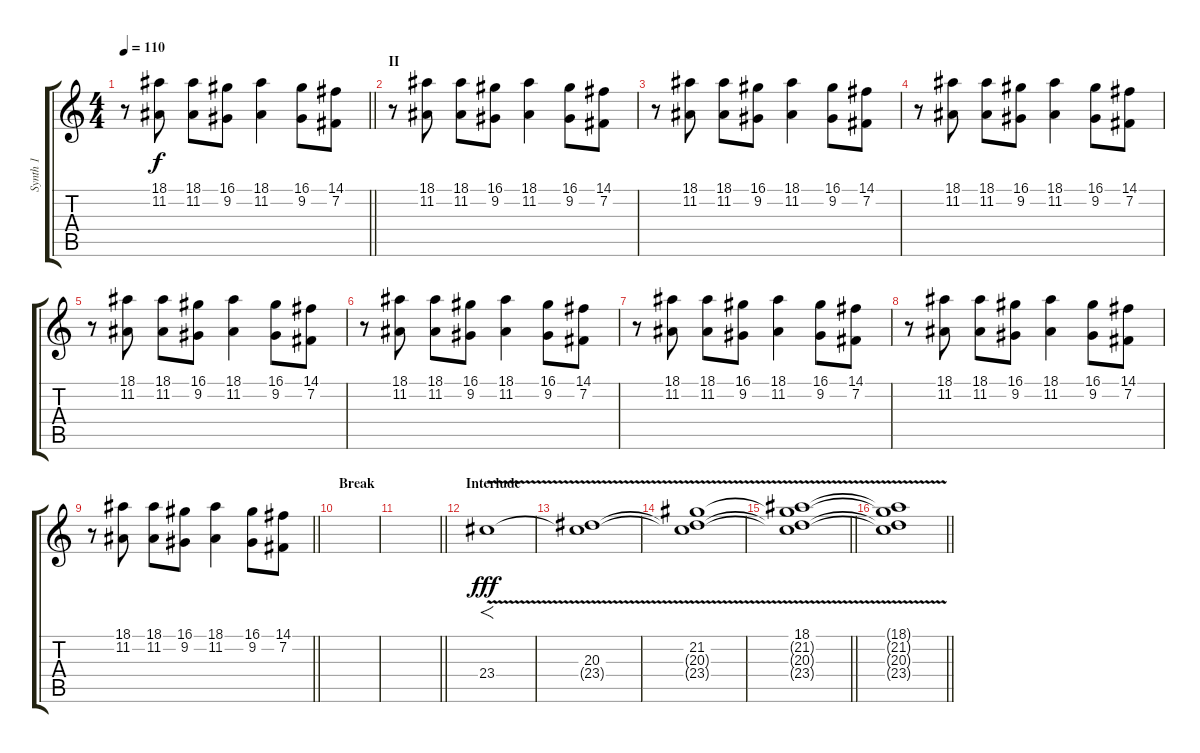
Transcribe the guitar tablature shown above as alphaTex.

\track ("Synth 1" "Synth 1") {instrument vibraphone}
\staff {score tabs}
\tuning (E4 B3 G3 D3 A2 D2) {hide}
\ts (4 4)
\tempo 110
\clef g2
\barLineRight lightlight
\ks c
r.8{dy f} (18.1 11.2).8 (18.1 11.2).8 (16.1 9.2).8 (18.1 11.2).4 (16.1 9.2).8 (14.1 7.2).8 |
\section ("" "II")
r.8 (18.1 11.2).8 (18.1 11.2).8 (16.1 9.2).8 (18.1 11.2).4 (16.1 9.2).8 (14.1 7.2).8 |
r.8 (18.1 11.2).8 (18.1 11.2).8 (16.1 9.2).8 (18.1 11.2).4 (16.1 9.2).8 (14.1 7.2).8 |
r.8 (18.1 11.2).8 (18.1 11.2).8 (16.1 9.2).8 (18.1 11.2).4 (16.1 9.2).8 (14.1 7.2).8 |
r.8 (18.1 11.2).8 (18.1 11.2).8 (16.1 9.2).8 (18.1 11.2).4 (16.1 9.2).8 (14.1 7.2).8 |
r.8 (18.1 11.2).8 (18.1 11.2).8 (16.1 9.2).8 (18.1 11.2).4 (16.1 9.2).8 (14.1 7.2).8 |
r.8 (18.1 11.2).8 (18.1 11.2).8 (16.1 9.2).8 (18.1 11.2).4 (16.1 9.2).8 (14.1 7.2).8 |
r.8 (18.1 11.2).8 (18.1 11.2).8 (16.1 9.2).8 (18.1 11.2).4 (16.1 9.2).8 (14.1 7.2).8 |
\barLineRight lightlight
r.8 (18.1 11.2).8 (18.1 11.2).8 (16.1 9.2).8 (18.1 11.2).4 (16.1 9.2).8 (14.1 7.2).8 |
\section ("" "Break")
|
\barLineRight lightlight
|
\section ("" "Interlude")
23.4{v}.1{f dy fff volume 16} |
(20.3{v} 23.4{t}).1 |
(21.2{v} 20.3{t} 23.4{t}).1 |
\barLineRight lightlight
(18.1{v} 21.2{t} 20.3{t} 23.4{t}).1 |
\barLineRight lightlight
(18.1{t} 21.2{t} 20.3{t} 23.4{t}).1
